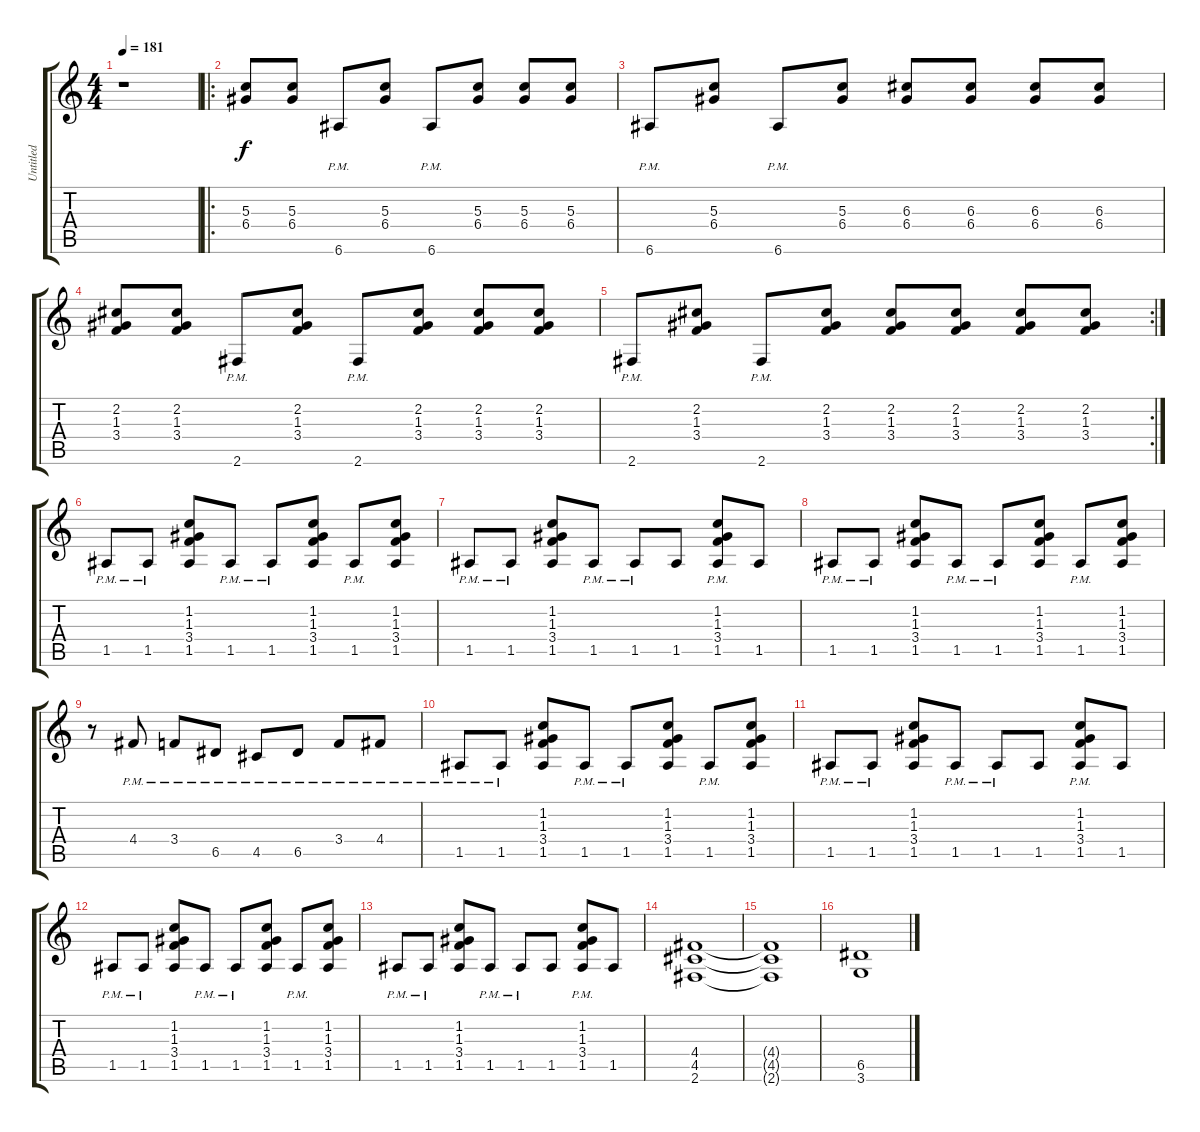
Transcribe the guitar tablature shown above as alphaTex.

\track ("Untitled" "Untitled") {instrument distortionguitar}
\staff {score tabs}
\tuning (E4 B3 G3 D3 A2 E2) {hide}
\ts (4 4)
\tempo 181
\clef g2
\ks c
r.1{dy f} |
\ro
(5.3 6.4).8 (5.3 6.4).8 6.6{pm}.8 (5.3 6.4).8 6.6{pm}.8 (5.3 6.4).8 (5.3 6.4).8 (5.3 6.4).8 |
6.6{pm}.8 (5.3 6.4).8 6.6{pm}.8 (5.3 6.4).8 (6.3 6.4).8 (6.3 6.4).8 (6.3 6.4).8 (6.3 6.4).8 |
(2.2 1.3 3.4).8 (2.2 1.3 3.4).8 2.6{pm}.8 (2.2 1.3 3.4).8 2.6{pm}.8 (2.2 1.3 3.4).8 (2.2 1.3 3.4).8 (2.2 1.3 3.4).8 |
\rc 2
2.6{pm}.8 (2.2 1.3 3.4).8 2.6{pm}.8 (2.2 1.3 3.4).8 (2.2 1.3 3.4).8 (2.2 1.3 3.4).8 (2.2 1.3 3.4).8 (2.2 1.3 3.4).8 |
1.5{pm}.8 1.5{pm}.8 (1.2 1.3 3.4 1.5).8 1.5{pm}.8 1.5{pm}.8 (1.2 1.3 3.4 1.5).8 1.5{pm}.8 (1.2 1.3 3.4 1.5).8 |
1.5{pm}.8 1.5{pm}.8 (1.2 1.3 3.4 1.5).8 1.5{pm}.8 1.5{pm}.8 1.5.8 (1.2{pm} 1.3{pm} 3.4{pm} 1.5{pm}).8 1.5.8 |
1.5{pm}.8 1.5{pm}.8 (1.2 1.3 3.4 1.5).8 1.5{pm}.8 1.5{pm}.8 (1.2 1.3 3.4 1.5).8 1.5{pm}.8 (1.2 1.3 3.4 1.5).8 |
r.8 4.4{pm}.8 3.4{pm}.8 6.5{pm}.8 4.5{pm}.8 6.5{pm}.8 3.4{pm}.8 4.4{pm}.8 |
1.5{pm}.8 1.5{pm}.8 (1.2 1.3 3.4 1.5).8 1.5{pm}.8 1.5{pm}.8 (1.2 1.3 3.4 1.5).8 1.5{pm}.8 (1.2 1.3 3.4 1.5).8 |
1.5{pm}.8 1.5{pm}.8 (1.2 1.3 3.4 1.5).8 1.5{pm}.8 1.5{pm}.8 1.5.8 (1.2{pm} 1.3{pm} 3.4{pm} 1.5{pm}).8 1.5.8 |
1.5{pm}.8 1.5{pm}.8 (1.2 1.3 3.4 1.5).8 1.5{pm}.8 1.5{pm}.8 (1.2 1.3 3.4 1.5).8 1.5{pm}.8 (1.2 1.3 3.4 1.5).8 |
1.5{pm}.8 1.5{pm}.8 (1.2 1.3 3.4 1.5).8 1.5{pm}.8 1.5{pm}.8 1.5.8 (1.2{pm} 1.3{pm} 3.4{pm} 1.5{pm}).8 1.5.8 |
(4.4 4.5 2.6).1 |
(4.4{t} 4.5{t} 2.6{t}).1 |
(6.5 3.6).1
